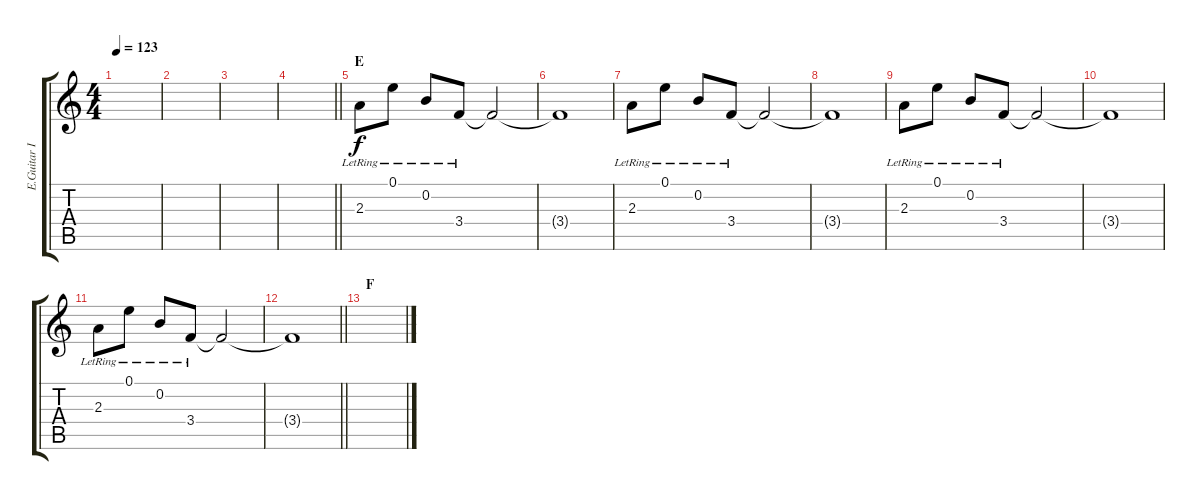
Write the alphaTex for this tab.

\track ("E.Guitar I" "E.Guitar I") {instrument acousticguitarsteel}
\staff {score tabs}
\tuning (E4 B3 G3 D3 A2 E2) {hide}
\ts (4 4)
\tempo 123
\clef g2
\ks c
|
|
|
\barLineRight lightlight
|
\section ("" "E")
2.3{lr}.8 0.1{lr}.8 0.2{lr}.8 3.4{lr}.8 3.4{t}.2 |
3.4{t}.1 |
2.3{lr}.8 0.1{lr}.8 0.2{lr}.8 3.4{lr}.8 3.4{t}.2 |
3.4{t}.1 |
2.3{lr}.8 0.1{lr}.8 0.2{lr}.8 3.4{lr}.8 3.4{t}.2 |
3.4{t}.1 |
2.3{lr}.8 0.1{lr}.8 0.2{lr}.8 3.4{lr}.8 3.4{t}.2 |
\barLineRight lightlight
3.4{t}.1 |
\section ("" "F")
